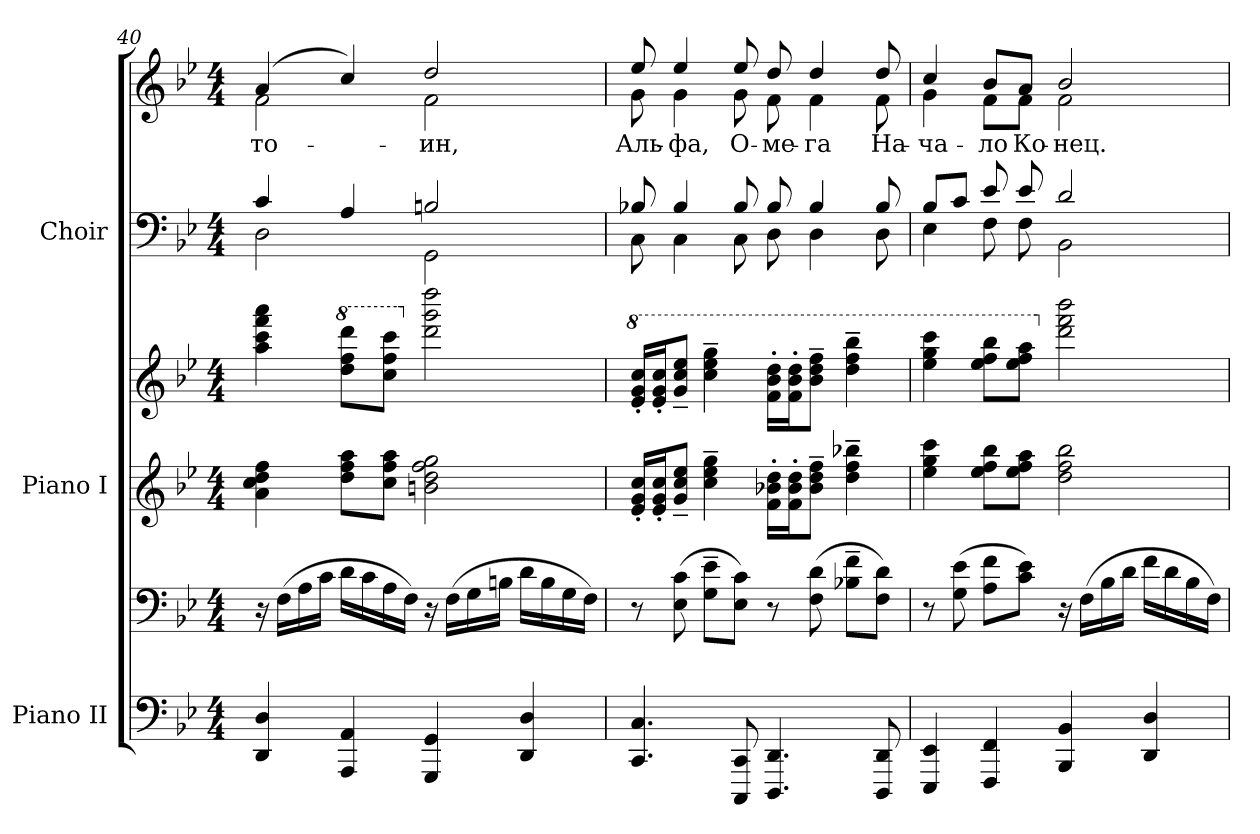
**kern	**kern	**kern	**kern	**kern	**kern	**text
*part3	*part3	*part2	*part2	*part1	*part1	*part1
*staff6	*staff5	*staff4	*staff3	*staff2	*staff1	*staff1
*I"Piano II	*	*I"Piano I	*	*I"Choir	*	*
*I'Pno.	*	*I'Pno.	*	*I'Choir	*	*
*clefF4	*clefF4	*clefG2	*clefG2	*clefF4	*clefG2	*
*k[b-e-]	*k[b-e-]	*k[b-e-]	*k[b-e-]	*k[b-e-]	*k[b-e-]	*
*B-:	*B-:	*B-:	*B-:	*B-:	*B-:	*
*M4/4	*M4/4	*M4/4	*M4/4	*M4/4	*M4/4	*
=40	=40	=40	=40	=40	=40	=40
*	*	*	*	*^	*	*
!	!	!	!	!	!	!	!LO:LY:b:color=#000000
*	*	*	*	*	*	*^	*
4DDi/ 4Di	16r	4ai\ 4cci 4ddi 4ffi	4aai\ 4ccci 4fffi 4aaai	4ci/	2Di\	(4ai/	2fi\	-то-
.	(16Fi\LL	.	.	.	.	.	.	.
.	16Ai\	.	.	.	.	.	.	.
.	16ci\JJ	.	.	.	.	.	.	.
*	*	*	*8va	*	*	*	*	*
4AAAi/ 4AAi	16di\LL	8ddi\ 8ffi 8aaiL	8dddi\ 8fffi 8ddddiL	4Ai/	.	4cci/)	.	.
.	16ci\	.	.	.	.	.	.	.
.	16Ai\	8cci\ 8ffi 8aaiJ	8ccci\ 8fffi 8cccciJ	.	.	.	.	.
.	16Fi\JJ)	.	.	.	.	.	.	.
*	*	*	*X8va	*	*	*	*	*
!	!	!	!	!	!	!	!	!LO:LY:b:color=#000000
4GGGi/ 4GGi	16r	2bni\ 2ddi 2ffi 2ggi	2dddi\ 2gggi 2ddddi	2Bni/	2GGi\	2ddi/	2fi\	-ин,
.	(16Fi\LL	.	.	.	.	.	.	.
.	16Gi\	.	.	.	.	.	.	.
.	16Bni\JJ	.	.	.	.	.	.	.
4DDi/ 4Di	16di\LL	.	.	.	.	.	.	.
.	16Bi\	.	.	.	.	.	.	.
.	16Gi\	.	.	.	.	.	.	.
.	16Fi\JJ)	.	.	.	.	.	.	.
=41	=41	=41	=41	=41	=41	=41	=41	=41
*	*	*	*8va	*	*	*	*	*
!	!	!	!	!	!	!	!	!LO:LY:b:color=#000000
4.CCi/ 4.Ci	8r	16e-i/' 16gi' 16cci'LL	16ee-i/' 16ggi' 16ccci'LL	8B-Xi/	8Ci\	8ee-i/	8gi\	Аль-
.	.	16e-i/' 16gi' 16cci'J	16ee-i/' 16ggi' 16ccci'J	.	.	.	.	.
!	!	!	!	!	!	!	!	!LO:LY:b:color=#000000
.	(8E-i\ 8ci	8gi/~ 8cci~ 8ee-i~J	8ggi/~ 8ccci~ 8eee-i~J	4B-i/	4Ci\	4ee-i/	4gi\	-фа,
.	8Gi\~ 8e-i~L	4cci\~ 4ee-i~ 4ggi~	4ccci\~ 4eee-i~ 4gggi~	.	.	.	.	.
!	!	!	!	!	!	!	!	!LO:LY:b:color=#000000
8CCCi/ 8CCi	8E-i\ 8ciJ)	.	.	8B-i/	8Ci\	8ee-i/	8gi\	О-
!	!	!	!	!	!	!	!	!LO:LY:b:color=#000000
4.DDDi/ 4.DDi	8r	16fi\' 16b-Xi' 16ddi'LL	16ffi\' 16bb-i' 16dddi'LL	8B-i/	8Di\	8ddi/	8fi\	-ме-
.	.	16fi\' 16b-i' 16ddi'J	16ffi\' 16bb-i' 16dddi'J	.	.	.	.	.
!	!	!	!	!	!	!	!	!LO:LY:b:color=#000000
.	(8Fi\ 8di	8b-i\~ 8ddi~ 8ffi~J	8bb-i\~ 8dddi~ 8fffi~J	4B-i/	4Di\	4ddi/	4fi\	-га
.	8B-Xi\~ 8fi~L	4ddi\~ 4ffi~ 4bb-Xi~	4dddi\~ 4fffi~ 4bbb-i~	.	.	.	.	.
!	!	!	!	!	!	!	!	!LO:LY:b:color=#000000
8DDDi/ 8DDi	8Fi\ 8diJ)	.	.	8B-i/	8Di\	8ddi/	8fi\	На-
=42	=42	=42	=42	=42	=42	=42	=42	=42
!	!	!	!	!	!	!	!	!LO:LY:b:color=#000000
4EEE-i/ 4EE-i	8r	4ee-i\ 4ggi 4ccci	4eee-i\ 4gggi 4cccci	8B-i/L	4E-i\	4cci/	4gi\	-ча-
.	(8Gi\ 8e-i	.	.	8ci/J	.	.	.	.
!	!	!	!	!	!	!	!	!LO:LY:b:color=#000000
4FFFi/ 4FFi	8Ai\ 8fiL	8ee-i\ 8ffi 8bb-iL	8eee-i\ 8fffi 8bbb-iL	8e-i/	8Fi\	8b-i/L	8fi\L	-ло
!	!	!	!	!	!	!	!	!LO:LY:b:color=#000000
.	8ci\ 8e-iJ)	8ee-i\ 8ffi 8aaiJ	8eee-i\ 8fffi 8aaaiJ	8e-i/	8Fi\	8ai/J	8fi\J	Ко-
*	*	*	*X8va	*	*	*	*	*
!	!	!	!	!	!	!	!	!LO:LY:b:color=#000000
4BBB-i/ 4BB-i	16r	2ddi\ 2ffi 2bb-i	2dddi\ 2fffi 2bbb-i	2di/	2BB-i\	2b-i/	2fi\	-нец.
.	(16Fi\LL	.	.	.	.	.	.	.
.	16B-i\	.	.	.	.	.	.	.
.	16di\JJ	.	.	.	.	.	.	.
4DDi/ 4Di	16fi\LL	.	.	.	.	.	.	.
.	16di\	.	.	.	.	.	.	.
.	16B-i\	.	.	.	.	.	.	.
.	16Fi\JJ)	.	.	.	.	.	.	.
*	*	*	*	*v	*v	*	*	*
*	*	*	*	*	*v	*v	*
=	=	=	=	=	=	=
*-	*-	*-	*-	*-	*-	*-
